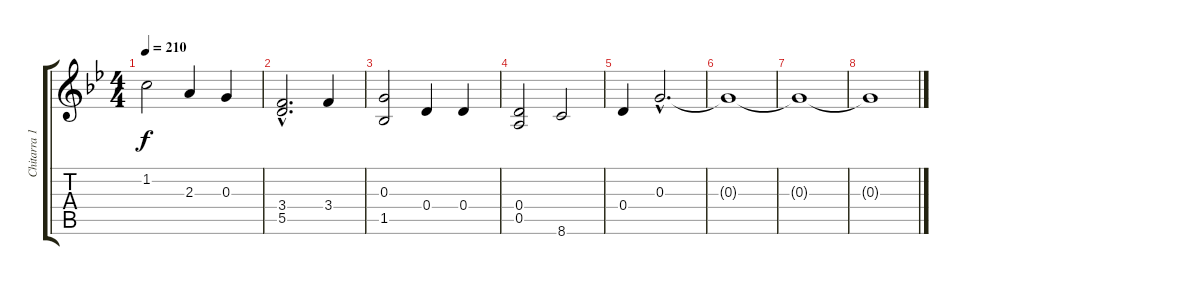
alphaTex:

\track ("Chitarra 12 corde" "Chitarra 1") {instrument acousticguitarsteel}
\staff {score tabs}
\tuning (E4 B3 G3 D3 A2 E2) {hide}
\ts (4 4)
\tempo 210
\clef g2
\ks bb
1.2.2{dy f} 2.3.4 0.3.4 |
(3.4{hac} 5.5).2{d} 3.4.4 |
(0.3 1.5).2 0.4.4 0.4.4 |
(0.4 0.5).2 8.6.2 |
0.4.4 0.3{hac}.2{d} |
0.3{t}.1 |
0.3{t}.1 |
0.3{t}.1
